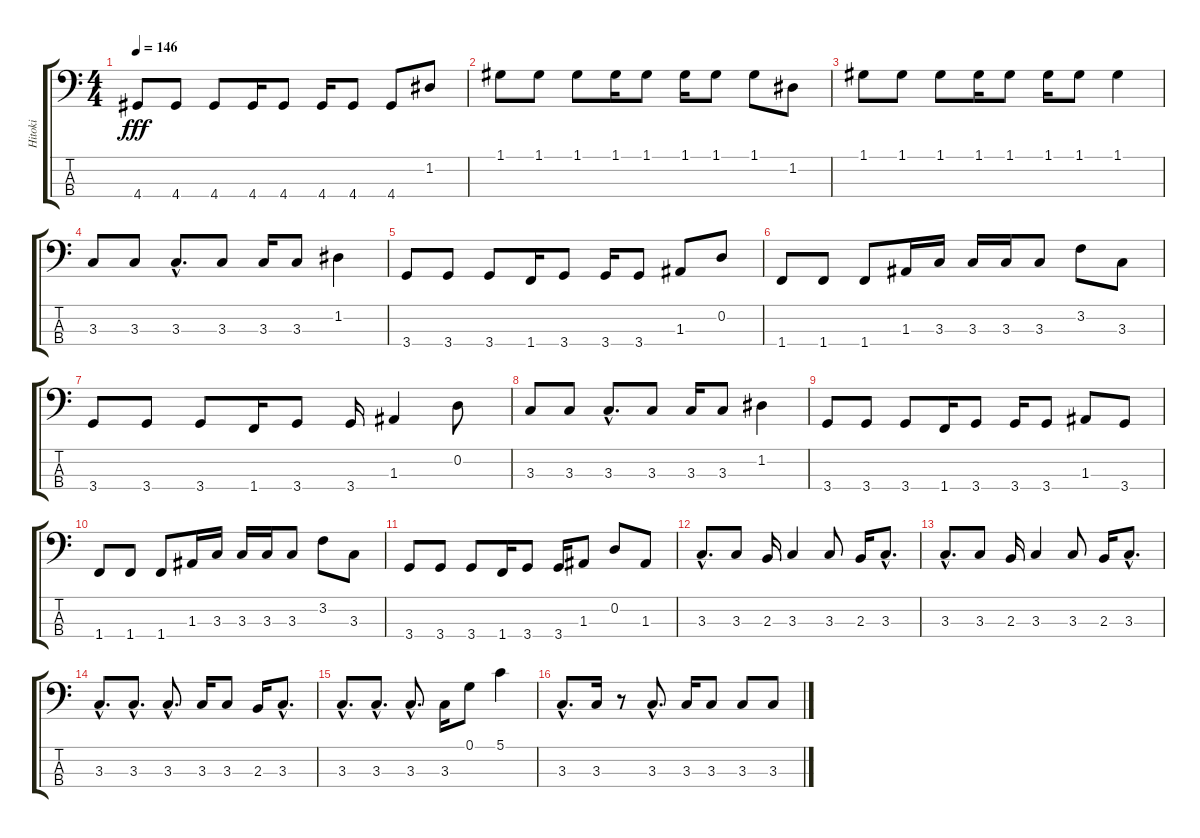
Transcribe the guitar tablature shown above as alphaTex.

\track ("Hitoki" "Hitoki") {instrument electricbassfinger}
\staff {score tabs}
\tuning (G2 D2 A1 E1) {hide}
\ts (4 4)
\tempo 146
\clef f4
\ks c
4.4.8{dy fff} 4.4.8 4.4.8 4.4.16 4.4.8 4.4.16 4.4.8 4.4.8 1.2.8 |
1.1.8 1.1.8 1.1.8 1.1.16 1.1.8 1.1.16 1.1.8 1.1.8 1.2.8 |
1.1.8 1.1.8 1.1.8 1.1.16 1.1.8 1.1.16 1.1.8 1.1.4 |
3.3.8 3.3.8 3.3{hac}.8{d} 3.3.8 3.3.16 3.3.8 1.2.4 |
3.4.8 3.4.8 3.4.8 1.4.16 3.4.8 3.4.16 3.4.8 1.3.8 0.2.8 |
1.4.8 1.4.8 1.4.8 1.3.16 3.3.16 3.3.16 3.3.16 3.3.8 3.2.8 3.3.8 |
3.4.8 3.4.8 3.4.8 1.4.16 3.4.8 3.4.16 1.3.4 0.2.8 |
3.3.8 3.3.8 3.3{hac}.8{d} 3.3.8 3.3.16 3.3.8 1.2.4 |
3.4.8 3.4.8 3.4.8 1.4.16 3.4.8 3.4.16 3.4.8 1.3.8 3.4.8 |
1.4.8 1.4.8 1.4.8 1.3.16 3.3.16 3.3.16 3.3.16 3.3.8 3.2.8 3.3.8 |
3.4.8 3.4.8 3.4.8 1.4.16 3.4.8 3.4.16 1.3.8 0.2.8 1.3.8 |
3.3{hac}.8{d} 3.3.8 2.3.16 3.3.4 3.3.8 2.3.16 3.3{hac}.8{d} |
3.3{hac}.8{d} 3.3.8 2.3.16 3.3.4 3.3.8 2.3.16 3.3{hac}.8{d} |
3.3{hac}.8{d} 3.3{hac}.8{d} 3.3{hac}.8{d} 3.3.16 3.3.8 2.3.16 3.3{hac}.8{d} |
3.3{hac}.8{d} 3.3{hac}.8{d} 3.3{hac}.8{d} 3.3.16 0.1.8 5.1.4 |
3.3{hac}.8{d} 3.3.16 r.8 3.3{hac}.8{d} 3.3.16 3.3.8 3.3.8 3.3.8
